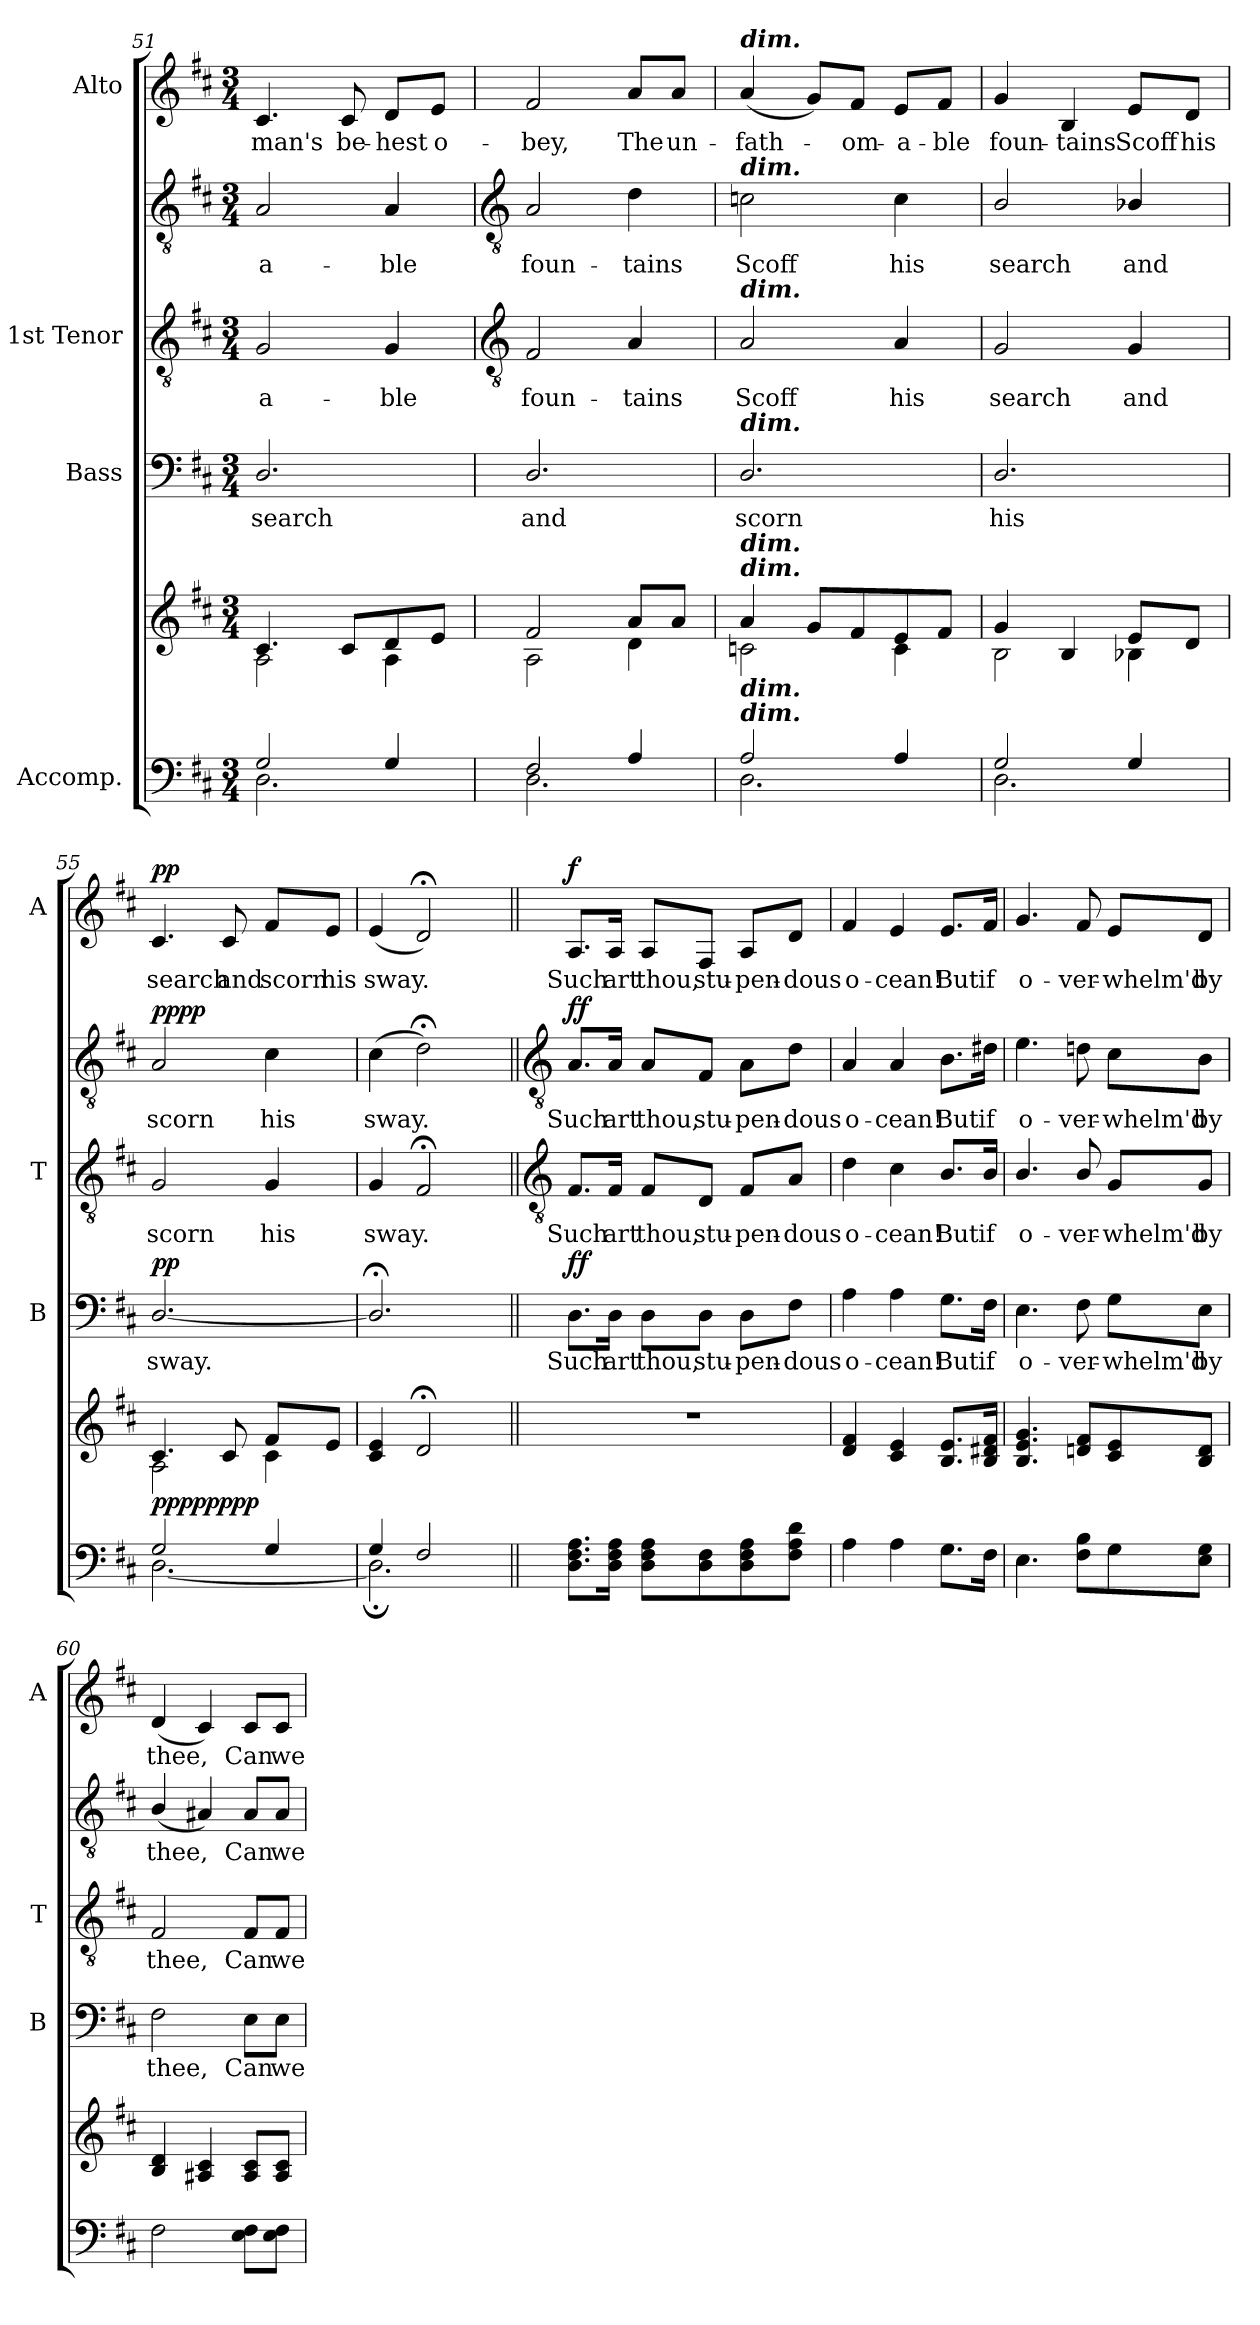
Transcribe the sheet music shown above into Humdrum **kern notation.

**kern	**kern	**dynam	**kern	**text	**dynam	**kern	**text	**kern	**text	**dynam	**kern	**text	**dynam
*part4	*part4	*part4	*part3	*part3	*part3	*part2	*part2	*part2	*part2	*part2	*part1	*part1	*part1
*staff6	*staff5	*staff5/6	*staff4	*staff4	*staff4	*staff3	*staff3	*staff2	*staff2	*staff2/3	*staff1	*staff1	*staff1
*I"Accomp.	*	*	*I"Bass	*	*	*I"1st Tenor	*	*	*	*	*I"Alto	*	*
*	*	*	*I'B	*	*	*I'T	*	*	*	*	*I'A	*	*
*clefF4	*clefG2	*	*clefF4	*	*	*clefGv2	*	*clefGv2	*	*	*clefG2	*	*
*k[f#c#]	*k[f#c#]	*	*k[f#c#]	*	*	*k[f#c#]	*	*k[f#c#]	*	*	*k[f#c#]	*	*
*D:	*D:	*	*D:	*	*	*D:	*	*D:	*	*	*D:	*	*
*M3/4	*M3/4	*	*M3/4	*	*	*M3/4	*	*M3/4	*	*	*M3/4	*	*
=51	=51	=51	=51	=51	=51	=51	=51	=51	=51	=51	=51	=51	=51
*^	*^	*	*	*	*	*	*	*	*	*	*	*	*
!	!	!	!	!	!	!LO:LY:b	!	!	!LO:LY:b	!	!LO:LY:b	!	!	!LO:LY:b	!
2G/	2.D\	4.c#/	2A\	.	2.D/	search	.	2G	a-	2A	-a-	.	4.c#	man's	.
!	!	!	!	!	!	!	!	!	!	!	!	!	!	!LO:LY:b	!
.	.	8c#/L	.	.	.	.	.	.	.	.	.	.	8c#	be-	.
!	!	!	!	!	!	!	!	!	!LO:LY:b	!	!LO:LY:b	!	!	!LO:LY:b	!
4G/	.	8d/	4A\	.	.	.	.	4G	-ble	4A	-ble	.	8d/L	-hest	.
!	!	!	!	!	!	!	!	!	!	!	!	!	!	!LO:LY:b	!
.	.	8e/J	.	.	.	.	.	.	.	.	.	.	8e/J	o-	.
!!LO:LB:g=z
=52	=52	=52	=52	=52	=52	=52	=52	=52	=52	=52	=52	=52	=52	=52	=52
*	*	*	*	*	*	*	*	*clefGv2	*	*clefGv2	*	*	*	*	*
!	!	!	!	!	!	!LO:LY:b	!	!	!LO:LY:b	!	!LO:LY:b	!	!	!LO:LY:b	!
2F#/	2.D\	2f#/	2A\	.	2.D/	and	.	2F#	foun-	2A	foun-	.	2f#	-bey,	.
!	!	!	!	!	!	!	!	!	!LO:LY:b	!	!LO:LY:b	!	!	!LO:LY:b	!
4A/	.	8a/L	4d\	.	.	.	.	4A	-tains	4d	-tains	.	8a/L	The	.
!	!	!	!	!	!	!	!	!	!	!	!	!	!	!LO:LY:b	!
.	.	8a/J	.	.	.	.	.	.	.	.	.	.	8a/J	un-	.
=53	=53	=53	=53	=53	=53	=53	=53	=53	=53	=53	=53	=53	=53	=53	=53
!	!	!	!	!	!	!	!	!	!	!	!	!	!LO:TX:a:Bi:t=dim.	!	!
!	!	!	!	!	!	!	!	!	!	!LO:TX:a:Bi:t=dim.	!	!	!	!	!
!	!	!	!	!	!	!	!	!LO:TX:a:Bi:t=dim.	!	!	!	!	!	!	!
!	!	!	!	!	!LO:TX:a:Bi:t=dim.	!	!	!	!	!	!	!	!	!	!
!	!	!LO:TX:a:Bi:t=dim.	!	!	!	!	!	!	!	!	!	!	!	!	!
!	!	!LO:TX:a:Bi:t=dim.	!	!	!	!	!	!	!	!	!	!	!	!	!
!LO:TX:a:Bi:t=dim.	!	!	!	!	!	!	!	!	!	!	!	!	!	!	!
!LO:TX:a:Bi:t=dim.	!	!	!	!	!	!	!	!	!	!	!	!	!	!	!
!	!	!	!	!	!	!LO:LY:b	!	!	!LO:LY:b	!	!LO:LY:b	!	!	!LO:LY:b	!
2A/	2.D\	4a/	2cn\	.	2.D/	scorn	.	2A	Scoff	2cn	Scoff	.	(<4a	-fath-	.
.	.	8g/L	.	.	.	.	.	.	.	.	.	.	8g/L)	.	.
!	!	!	!	!	!	!	!	!	!	!	!	!	!	!LO:LY:b	!
.	.	8f#/	.	.	.	.	.	.	.	.	.	.	8f#/J	-om-	.
!	!	!	!	!	!	!	!	!	!LO:LY:b	!	!LO:LY:b	!	!	!LO:LY:b	!
4A/	.	8e/	4c\	.	.	.	.	4A	his	4c	his	.	8e/L	-a-	.
!	!	!	!	!	!	!	!	!	!	!	!	!	!	!LO:LY:b	!
.	.	8f#/J	.	.	.	.	.	.	.	.	.	.	8f#/J	-ble	.
=54	=54	=54	=54	=54	=54	=54	=54	=54	=54	=54	=54	=54	=54	=54	=54
!	!	!	!	!	!	!LO:LY:b	!	!	!LO:LY:b	!	!LO:LY:b	!	!	!LO:LY:b	!
2G/	2.D\	4g/	2B\	.	2.D/	his	.	2G	search	2B/	search	.	4g	foun-	.
!	!	!	!	!	!	!	!	!	!	!	!	!	!	!LO:LY:b	!
.	.	4B/	.	.	.	.	.	.	.	.	.	.	4B	-tains	.
!	!	!	!	!	!	!	!	!	!LO:LY:b	!	!LO:LY:b	!	!	!LO:LY:b	!
4G/	.	8e/L	4B-X\	.	.	.	.	4G	and	4B-X/	and	.	8e/L	Scoff	.
!	!	!	!	!	!	!	!	!	!	!	!	!	!	!LO:LY:b	!
.	.	8d/J	.	.	.	.	.	.	.	.	.	.	8d/J	his	.
=55	=55	=55	=55	=55	=55	=55	=55	=55	=55	=55	=55	=55	=55	=55	=55
!	!	!	!	!LO:DY:a=2	!	!LO:LY:b	!	!	!LO:LY:b	!	!LO:LY:b	!	!	!LO:LY:b	!
!	!	!	!	!LO:DY:n=1:a=2	!	!	!	!	!	!	!	!	!	!	!
!	!	!	!	!LO:DY:n=2:b	!	!	!	!	!	!	!	!	!	!	!
!	!	!	!	!LO:DY:n=3:b	!	!	!LO:DY:b	!	!	!	!	!LO:DY:b=2	!	!	!
!	!	!	!	!	!	!	!	!	!	!	!	!LO:DY:n=1:b	!	!	!LO:DY:b
2G/	[2.D\	4.c#/	2A\	pp pp pp pp	[2.D/	sway.	pp	2G	scorn	2A	scorn	pp pp	4.c#	search	pp
!	!	!	!	!	!	!	!	!	!	!	!	!	!	!LO:LY:b	!
.	.	8c#/	.	.	.	.	.	.	.	.	.	.	8c#	and	.
!	!	!	!	!	!	!	!	!	!LO:LY:b	!	!LO:LY:b	!	!	!LO:LY:b	!
4G/	.	8f#/L	4c#\	.	.	.	.	4G	his	4c#	his	.	8f#/L	scorn	.
!	!	!	!	!	!	!	!	!	!	!	!	!	!	!LO:LY:b	!
.	.	8e/J	.	.	.	.	.	.	.	.	.	.	8e/J	his	.
=56	=56	=56	=56	=56	=56	=56	=56	=56	=56	=56	=56	=56	=56	=56	=56
!	!	!	!	!	!	!	!	!	!LO:LY:b	!	!LO:LY:b	!	!	!LO:LY:b	!
4G/	2.D;\]	4c#/ 4e/	2ryy	.	2.D;</]	.	.	4G	sway.	(>4c#	sway.	.	(<4e	sway.	.
2F#/	.	2d;</	.	.	.	.	.	2F#;<	.	2d;<)	.	.	2d;<)	.	.
.	.	.	4ryy	.	.	.	.	.	.	.	.	.	.	.	.
*v	*v	*	*	*	*	*	*	*	*	*	*	*	*	*	*
*	*v	*v	*	*	*	*	*	*	*	*	*	*	*	*
!!LO:LB:g=z
=57||	=57||	=57||	=57||	=57||	=57||	=57||	=57||	=57||	=57||	=57||	=57||	=57||	=57||
*	*	*	*	*	*	*clefGv2	*	*clefGv2	*	*	*	*	*
*	*^	*	*	*	*	*	*	*	*	*	*	*	*
!	!LO:N:vis=1	!	!	!	!LO:LY:b	!LO:DY:b	!	!LO:LY:b	!	!LO:LY:b	!	!	!LO:LY:b	!
!	!	!	!	!	!	!LO:DY:n=1:b	!	!	!	!	!LO:DY:b=2	!	!	!
!	!	!	!	!	!	!	!	!	!	!	!LO:DY:n=1:b	!	!	!LO:DY:b
*	*v	*v	*	*	*	*	*	*	*	*	*	*	*	*
8.D 8.F# 8.AL	2.r	.	8.D\L	Such	f f	8.F#/L	Such	8.A/L	Such	f f	8.A/L	Such	f
!	!	!	!	!LO:LY:b	!	!	!LO:LY:b	!	!LO:LY:b	!	!	!LO:LY:b	!
16D 16F# 16AJ	.	.	16D\Jk	art	.	16F#/Jk	art	16A/Jk	art	.	16A/Jk	art	.
!	!	!	!	!LO:LY:b	!	!	!LO:LY:b	!	!LO:LY:b	!	!	!LO:LY:b	!
8D 8F# 8AL	.	.	8D\L	thou,	.	8F#/L	thou,	8A/L	thou,	.	8A/L	thou,	.
!	!	!	!	!LO:LY:b	!	!	!LO:LY:b	!	!LO:LY:b	!	!	!LO:LY:b	!
8D 8F#	.	.	8D\J	stu-	.	8D/J	stu-	8F#/J	stu-	.	8F#/J	stu-	.
!	!	!	!	!LO:LY:b	!	!	!LO:LY:b	!	!LO:LY:b	!	!	!LO:LY:b	!
8D 8F# 8A	.	.	8D\L	-pen-	.	8F#/L	-pen-	8A\L	-pen-	.	8A/L	-pen-	.
!	!	!	!	!LO:LY:b	!	!	!LO:LY:b	!	!LO:LY:b	!	!	!LO:LY:b	!
8F# 8A 8dJ	.	.	8F#\J	-dous	.	8A/J	-dous	8d\J	-dous	.	8d/J	-dous	.
=58	=58	=58	=58	=58	=58	=58	=58	=58	=58	=58	=58	=58	=58
!	!	!	!	!LO:LY:b	!	!	!LO:LY:b	!	!LO:LY:b	!	!	!LO:LY:b	!
4A\	4d 4f#	.	4A	o-	.	4d	o-	4A	o-	.	4f#	o-	.
!	!	!	!	!LO:LY:b	!	!	!LO:LY:b	!	!LO:LY:b	!	!	!LO:LY:b	!
4A\	4c# 4e	.	4A	-cean!	.	4c#	-cean!	4A	-cean!	.	4e	-cean!	.
!	!	!	!	!LO:LY:b	!	!	!LO:LY:b	!	!LO:LY:b	!	!	!LO:LY:b	!
8.G\L	8.B 8.eL	.	8.G\L	But	.	8.B/L	But	8.B\L	But	.	8.e/L	But	.
!	!	!	!	!LO:LY:b	!	!	!LO:LY:b	!	!LO:LY:b	!	!	!LO:LY:b	!
16F#\J	16B 16d#X 16f#J	.	16F#\Jk	if	.	16B/Jk	if	16d#X\Jk	if	.	16f#/Jk	if	.
=59	=59	=59	=59	=59	=59	=59	=59	=59	=59	=59	=59	=59	=59
!	!	!	!	!LO:LY:b	!	!	!LO:LY:b	!	!LO:LY:b	!	!	!LO:LY:b	!
4.E\	4.B 4.e 4.g	.	4.E	o-	.	4.B/	o-	4.e	o-	.	4.g	o-	.
!	!	!	!	!LO:LY:b	!	!	!LO:LY:b	!	!LO:LY:b	!	!	!LO:LY:b	!
8F#\ 8B\L	8dn 8f#L	.	8F#	-ver-	.	8B/	-ver-	8dn	-ver-	.	8f#	-ver-	.
!	!	!	!	!LO:LY:b	!	!	!LO:LY:b	!	!LO:LY:b	!	!	!LO:LY:b	!
8G\	8c# 8e	.	8G\L	-whelm'd	.	8G/L	-whelm'd	8c#\L	-whelm'd	.	8e/L	-whelm'd	.
!	!	!	!	!LO:LY:b	!	!	!LO:LY:b	!	!LO:LY:b	!	!	!LO:LY:b	!
8E\ 8G\J	8B 8dJ	.	8E\J	by	.	8G/J	by	8B\J	by	.	8d/J	by	.
=60	=60	=60	=60	=60	=60	=60	=60	=60	=60	=60	=60	=60	=60
!	!	!	!	!LO:LY:b	!	!	!LO:LY:b	!	!LO:LY:b	!	!	!LO:LY:b	!
2F#\	4B 4d	.	2F#	thee,	.	2F#	thee,	(<4B/	thee,	.	(<4d	thee,	.
.	4A#X 4c#	.	.	.	.	.	.	4A#X)	.	.	4c#)	.	.
!	!	!	!	!LO:LY:b	!	!	!LO:LY:b	!	!LO:LY:b	!	!	!LO:LY:b	!
8E\ 8F#\L	8A# 8c#L	.	8E\L	Can	.	8F#/L	Can	8A#/L	Can	.	8c#/L	Can	.
!	!	!	!	!LO:LY:b	!	!	!LO:LY:b	!	!LO:LY:b	!	!	!LO:LY:b	!
8E\ 8F#\J	8A# 8c#J	.	8E\J	we	.	8F#/J	we	8A#/J	we	.	8c#/J	we	.
=	=	=	=	=	=	=	=	=	=	=	=	=	=
*-	*-	*-	*-	*-	*-	*-	*-	*-	*-	*-	*-	*-	*-
